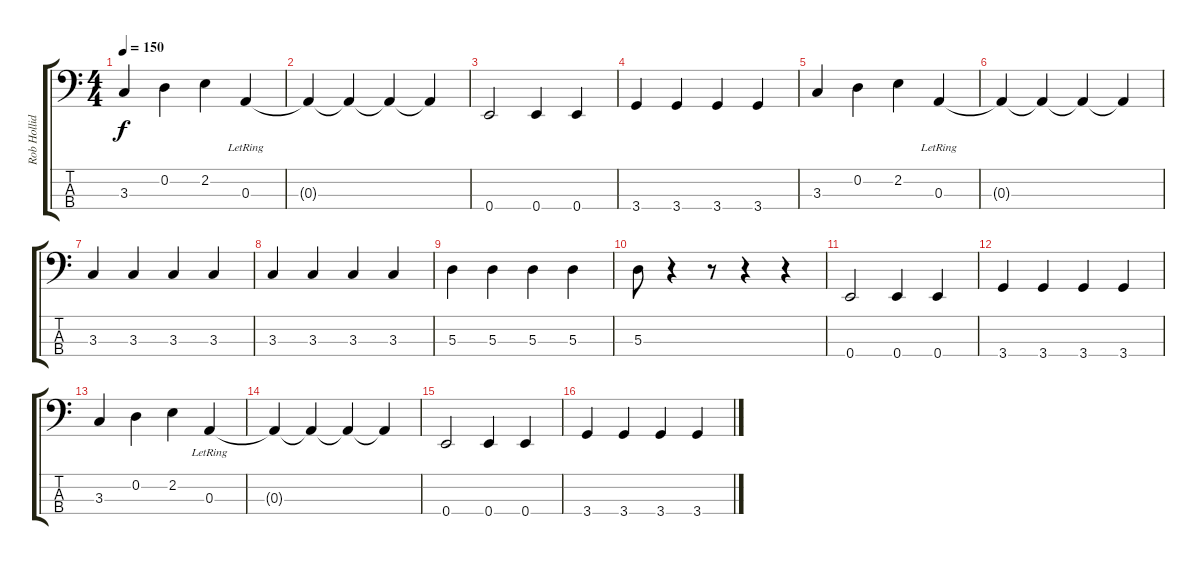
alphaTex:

\track ("Rob Holliday" "Rob Hollid") {instrument electricbassfinger}
\staff {score tabs}
\tuning (G2 D2 A1 E1) {hide}
\ts (4 4)
\tempo 150
\clef f4
\ks c
3.3.4{dy f} 0.2.4 2.2.4 0.3{lr}.4 |
0.3{t}.4 0.3{t}.4 0.3{t}.4 0.3{t}.4 |
0.4.2 0.4.4 0.4.4 |
3.4.4 3.4.4 3.4.4 3.4.4 |
3.3.4 0.2.4 2.2.4 0.3{lr}.4 |
0.3{t}.4 0.3{t}.4 0.3{t}.4 0.3{t}.4 |
3.3.4 3.3.4 3.3.4 3.3.4 |
3.3.4 3.3.4 3.3.4 3.3.4 |
5.3.4 5.3.4 5.3.4 5.3.4 |
5.3.8 r.4 r.8 r.4 r.4 |
0.4.2 0.4.4 0.4.4 |
3.4.4 3.4.4 3.4.4 3.4.4 |
3.3.4 0.2.4 2.2.4 0.3{lr}.4 |
0.3{t}.4 0.3{t}.4 0.3{t}.4 0.3{t}.4 |
0.4.2 0.4.4 0.4.4 |
3.4.4 3.4.4 3.4.4 3.4.4
